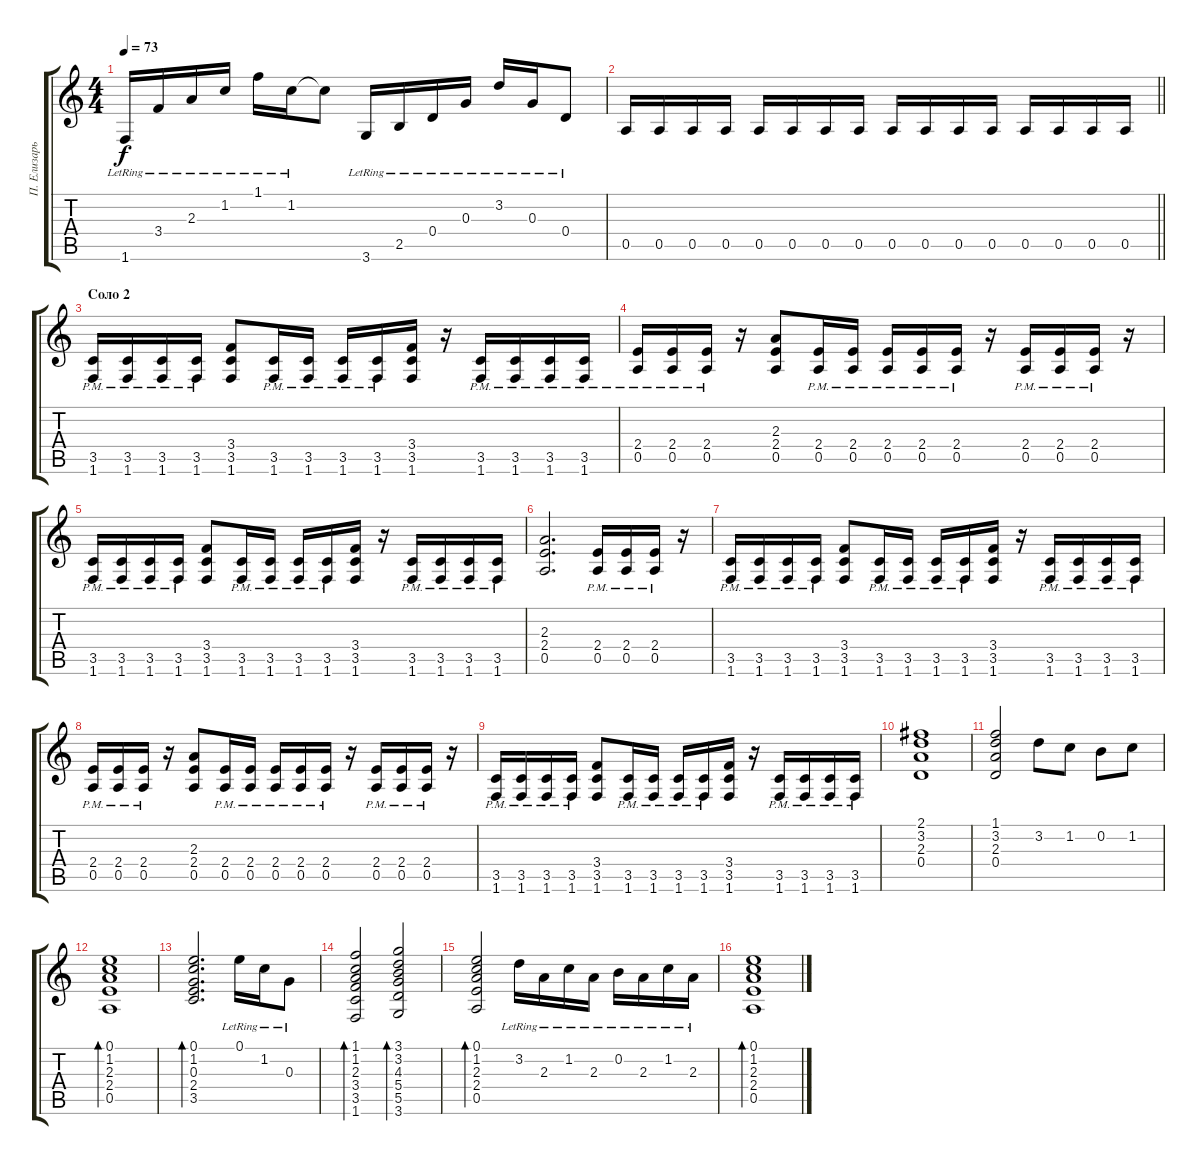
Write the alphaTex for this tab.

\track ("П. Елизарьев" "П. Елизарь") {instrument acousticguitarsteel}
\staff {score tabs}
\tuning (E4 B3 G3 D3 A2 E2) {hide}
\ts (4 4)
\tempo 73
\clef g2
\ks c
1.6{lr}.16{dy f} 3.4{lr}.16 2.3{lr}.16 1.2{lr}.16 1.1{lr}.16 1.2{lr}.16 1.2{t}.8 3.6{lr}.16 2.5{lr}.16 0.4{lr}.16 0.3{lr}.16 3.2{lr}.16 0.3{lr}.16 0.4{lr}.8 |
\barLineRight lightlight
0.5.16 0.5.16 0.5.16 0.5.16 0.5.16 0.5.16 0.5.16 0.5.16 0.5.16 0.5.16 0.5.16 0.5.16 0.5.16 0.5.16 0.5.16 0.5.16 |
\section ("" "Соло 2")
(3.5{pm} 1.6{pm}).16 (3.5{pm} 1.6{pm}).16 (3.5{pm} 1.6{pm}).16 (3.5{pm} 1.6{pm}).16 (3.4 3.5 1.6).8 (3.5{pm} 1.6{pm}).16 (3.5{pm} 1.6{pm}).16 (3.5{pm} 1.6{pm}).16 (3.5{pm} 1.6{pm}).16 (3.4 3.5 1.6).16 r.16 (3.5{pm} 1.6{pm}).16 (3.5{pm} 1.6{pm}).16 (3.5{pm} 1.6{pm}).16 (3.5{pm} 1.6{pm}).16 |
(2.4{pm} 0.5{pm}).16 (2.4{pm} 0.5{pm}).16 (2.4{pm} 0.5{pm}).16 r.16 (2.3 2.4 0.5).8 (2.4 0.5{pm}).16 (2.4{pm} 0.5{pm}).16 (2.4{pm} 0.5{pm}).16 (2.4{pm} 0.5{pm}).16 (2.4{pm} 0.5{pm}).16 r.16 (2.4{pm} 0.5{pm}).16 (2.4{pm} 0.5{pm}).16 (2.4{pm} 0.5{pm}).16 r.16 |
(3.5{pm} 1.6{pm}).16 (3.5{pm} 1.6{pm}).16 (3.5{pm} 1.6{pm}).16 (3.5{pm} 1.6{pm}).16 (3.4 3.5 1.6).8 (3.5{pm} 1.6{pm}).16 (3.5{pm} 1.6{pm}).16 (3.5{pm} 1.6{pm}).16 (3.5{pm} 1.6{pm}).16 (3.4 3.5 1.6).16 r.16 (3.5{pm} 1.6{pm}).16 (3.5{pm} 1.6{pm}).16 (3.5{pm} 1.6{pm}).16 (3.5{pm} 1.6{pm}).16 |
(2.3 2.4 0.5).2{d} (2.4{pm} 0.5{pm}).16 (2.4{pm} 0.5{pm}).16 (2.4{pm} 0.5{pm}).16 r.16 |
(3.5{pm} 1.6{pm}).16 (3.5{pm} 1.6{pm}).16 (3.5{pm} 1.6{pm}).16 (3.5{pm} 1.6{pm}).16 (3.4 3.5 1.6).8 (3.5{pm} 1.6{pm}).16 (3.5{pm} 1.6{pm}).16 (3.5{pm} 1.6{pm}).16 (3.5{pm} 1.6{pm}).16 (3.4 3.5 1.6).16 r.16 (3.5{pm} 1.6{pm}).16 (3.5{pm} 1.6{pm}).16 (3.5{pm} 1.6{pm}).16 (3.5{pm} 1.6{pm}).16 |
(2.4{pm} 0.5{pm}).16 (2.4{pm} 0.5{pm}).16 (2.4{pm} 0.5{pm}).16 r.16 (2.3 2.4 0.5).8 (2.4 0.5{pm}).16 (2.4{pm} 0.5{pm}).16 (2.4{pm} 0.5{pm}).16 (2.4{pm} 0.5{pm}).16 (2.4{pm} 0.5{pm}).16 r.16 (2.4{pm} 0.5{pm}).16 (2.4{pm} 0.5{pm}).16 (2.4{pm} 0.5{pm}).16 r.16 |
(3.5{pm} 1.6{pm}).16 (3.5{pm} 1.6{pm}).16 (3.5{pm} 1.6{pm}).16 (3.5{pm} 1.6{pm}).16 (3.4 3.5 1.6).8 (3.5{pm} 1.6{pm}).16 (3.5{pm} 1.6{pm}).16 (3.5{pm} 1.6{pm}).16 (3.5{pm} 1.6{pm}).16 (3.4 3.5 1.6).16 r.16 (3.5{pm} 1.6{pm}).16 (3.5{pm} 1.6{pm}).16 (3.5{pm} 1.6{pm}).16 (3.5{pm} 1.6{pm}).16 |
(2.1 3.2 2.3 0.4).1 |
(1.1 3.2 2.3 0.4).2 3.2.8 1.2.8 0.2.8 1.2.8 |
(0.1 1.2 2.3 2.4 0.5).1{bd 60} |
(0.1 1.2 0.3 2.4 3.5).2{d bd 60} 0.1{lr}.16 1.2{lr}.16 0.3{lr}.8 |
(1.1 1.2 2.3 3.4 3.5 1.6).2{bd 60} (3.1 3.2 4.3 5.4 5.5 3.6).2{bd 60} |
(0.1 1.2 2.3 2.4 0.5).2{bd 30} 3.2{lr}.16 2.3{lr}.16 1.2{lr}.16 2.3{lr}.16 0.2{lr}.16 2.3{lr}.16 1.2{lr}.16 2.3{lr}.16 |
(0.1 1.2 2.3 2.4 0.5).1{bd 60}
